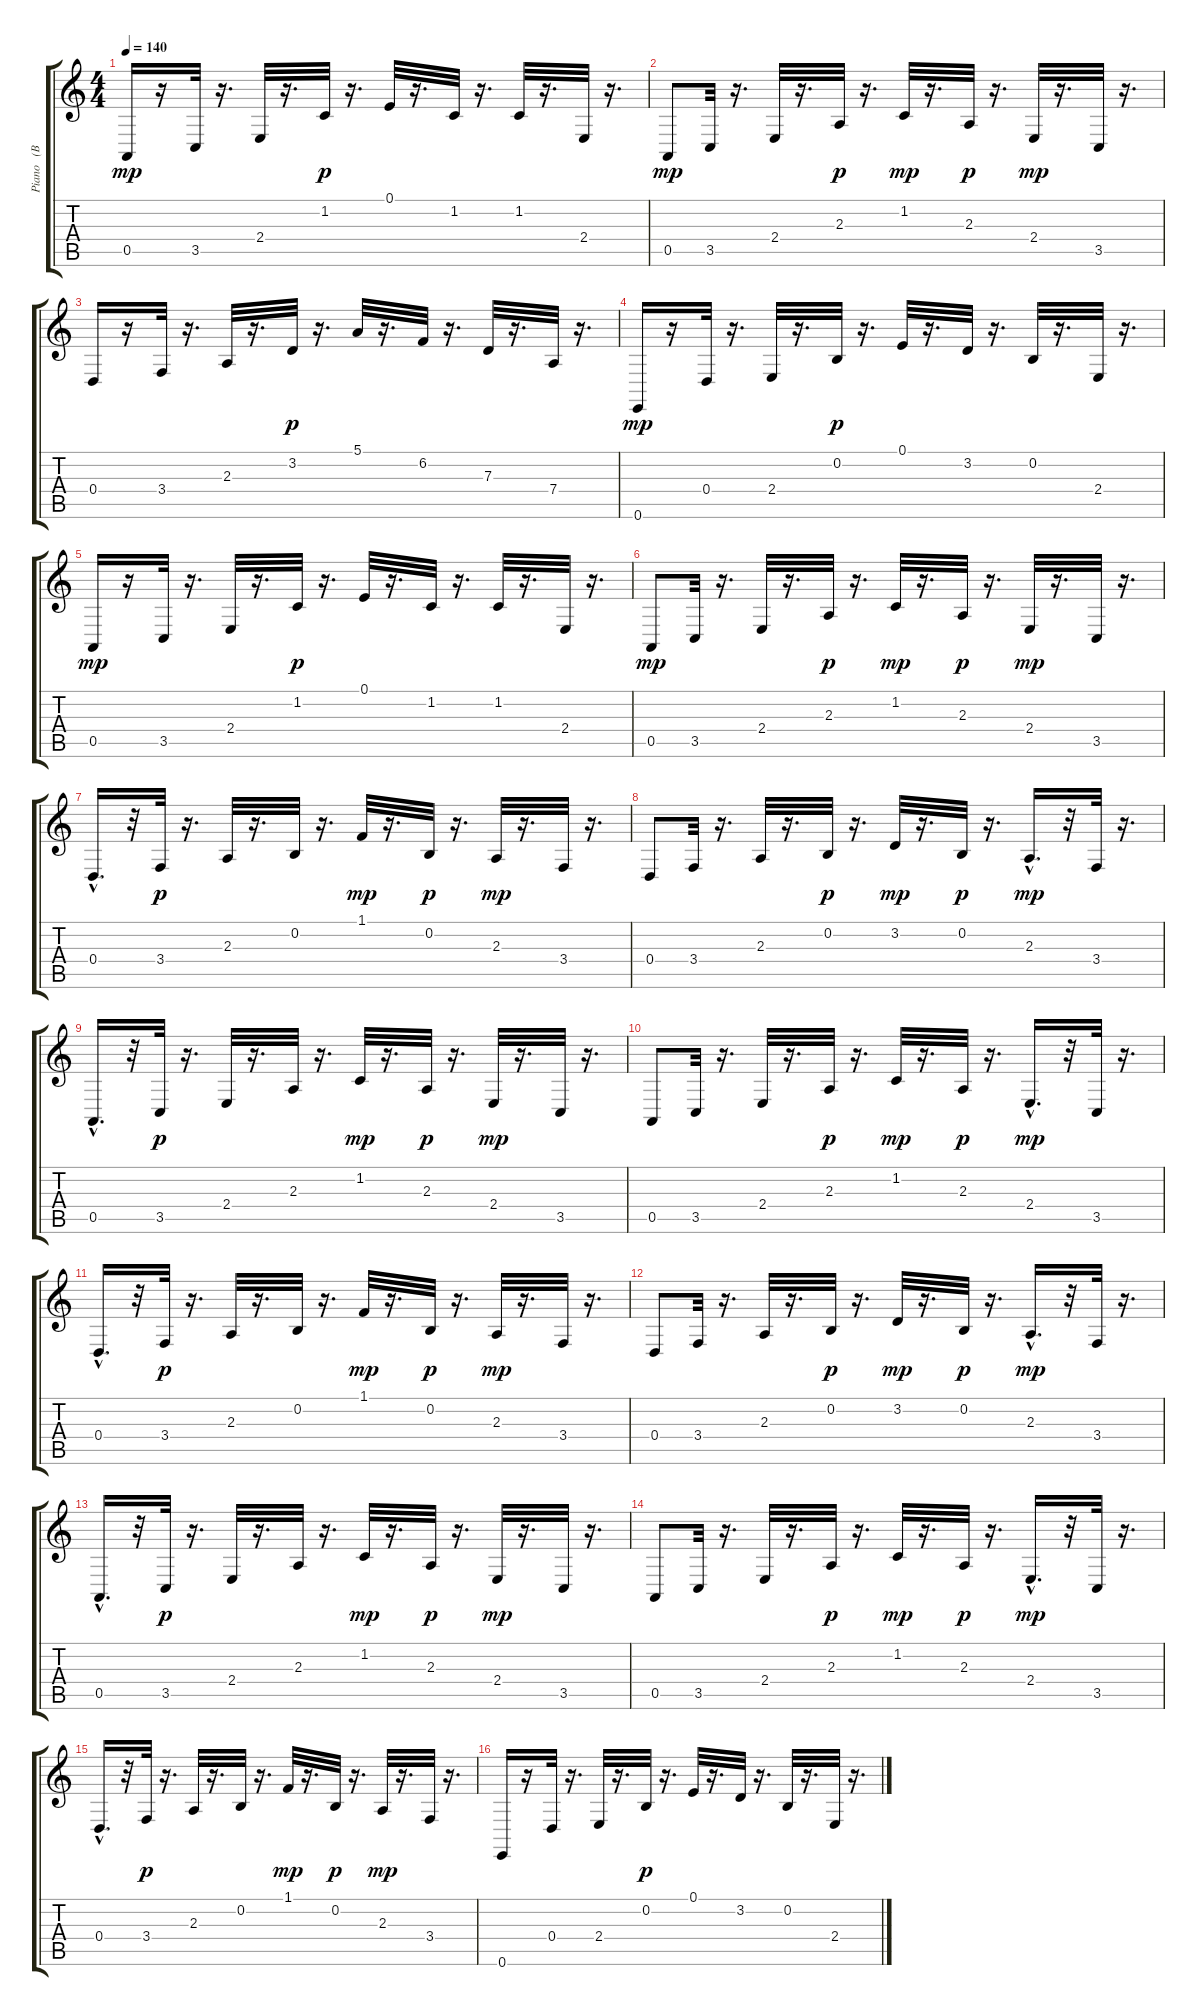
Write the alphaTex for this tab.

\track ("Piano   (BB)" "Piano   (B") {instrument acousticgrandpiano}
\staff {score tabs}
\tuning (E4 B3 G3 D3 A2 E2) {hide}
\ts (4 4)
\tempo 140
\clef g2
\ks c
0.5.16{dy mp} r.16 3.5.32 r.16{d} 2.4.32 r.16{d} 1.2.32{dy p} r.16{d} 0.1.32 r.16{d} 1.2.32 r.16{d} 1.2.32 r.16{d} 2.4.32 r.16{d} |
0.5.8{dy mp} 3.5.32 r.16{d} 2.4.32 r.16{d} 2.3.32{dy p} r.16{d} 1.2.32{dy mp} r.16{d} 2.3.32{dy p} r.16{d} 2.4.32{dy mp} r.16{d} 3.5.32 r.16{d} |
0.4.16 r.16 3.4.32 r.16{d} 2.3.32 r.16{d} 3.2.32{dy p} r.16{d} 5.1.32 r.16{d} 6.2.32 r.16{d} 7.3.32 r.16{d} 7.4.32 r.16{d} |
0.6.16{dy mp} r.16 0.4.32 r.16{d} 2.4.32 r.16{d} 0.2.32{dy p} r.16{d} 0.1.32 r.16{d} 3.2.32 r.16{d} 0.2.32 r.16{d} 2.4.32 r.16{d} |
0.5.16{dy mp} r.16 3.5.32 r.16{d} 2.4.32 r.16{d} 1.2.32{dy p} r.16{d} 0.1.32 r.16{d} 1.2.32 r.16{d} 1.2.32 r.16{d} 2.4.32 r.16{d} |
0.5.8{dy mp} 3.5.32 r.16{d} 2.4.32 r.16{d} 2.3.32{dy p} r.16{d} 1.2.32{dy mp} r.16{d} 2.3.32{dy p} r.16{d} 2.4.32{dy mp} r.16{d} 3.5.32 r.16{d} |
0.4{hac}.16{d volume 5} r.32 3.4.32{dy p volume 5} r.16{d} 2.3.32{volume 6} r.16{d} 0.2.32{volume 6} r.16{d} 1.1.32{dy mp volume 6} r.16{d} 0.2.32{dy p volume 6} r.16{d} 2.3.32{dy mp volume 7} r.16{d} 3.4.32{volume 7} r.16{d} |
0.4.8{volume 7} 3.4.32{volume 8} r.16{d} 2.3.32{volume 8} r.16{d} 0.2.32{dy p volume 8} r.16{d} 3.2.32{dy mp volume 8} r.16{d} 0.2.32{dy p} r.16{d} 2.3{hac}.16{d dy mp volume 8} r.32 3.4.32 r.16{d} |
0.5{hac}.16{d volume 8} r.32 3.5.32{dy p} r.16{d} 2.4.32 r.16{d} 2.3.32 r.16{d} 1.2.32{dy mp} r.16{d} 2.3.32{dy p} r.16{d} 2.4.32{dy mp} r.16{d} 3.5.32 r.16{d} |
0.5.8 3.5.32 r.16{d} 2.4.32 r.16{d} 2.3.32{dy p} r.16{d} 1.2.32{dy mp} r.16{d} 2.3.32{dy p} r.16{d} 2.4{hac}.16{d dy mp} r.32 3.5.32 r.16{d} |
0.4{hac}.16{d} r.32 3.4.32{dy p} r.16{d} 2.3.32 r.16{d} 0.2.32 r.16{d} 1.1.32{dy mp} r.16{d} 0.2.32{dy p} r.16{d} 2.3.32{dy mp} r.16{d} 3.4.32 r.16{d} |
0.4.8 3.4.32 r.16{d} 2.3.32 r.16{d} 0.2.32{dy p} r.16{d} 3.2.32{dy mp} r.16{d} 0.2.32{dy p} r.16{d} 2.3{hac}.16{d dy mp} r.32 3.4.32 r.16{d} |
0.5{hac}.16{d} r.32 3.5.32{dy p} r.16{d} 2.4.32 r.16{d} 2.3.32 r.16{d} 1.2.32{dy mp} r.16{d} 2.3.32{dy p} r.16{d} 2.4.32{dy mp} r.16{d} 3.5.32 r.16{d} |
0.5.8 3.5.32 r.16{d} 2.4.32 r.16{d} 2.3.32{dy p} r.16{d} 1.2.32{dy mp} r.16{d} 2.3.32{dy p} r.16{d} 2.4{hac}.16{d dy mp} r.32 3.5.32 r.16{d} |
0.4{hac}.16{d} r.32 3.4.32{dy p} r.16{d} 2.3.32 r.16{d} 0.2.32 r.16{d} 1.1.32{dy mp} r.16{d} 0.2.32{dy p} r.16{d} 2.3.32{dy mp} r.16{d} 3.4.32 r.16{d} |
0.6.16 r.16 0.4.32 r.16{d} 2.4.32 r.16{d} 0.2.32{dy p} r.16{d} 0.1.32 r.16{d} 3.2.32 r.16{d} 0.2.32 r.16{d} 2.4.32 r.16{d}
